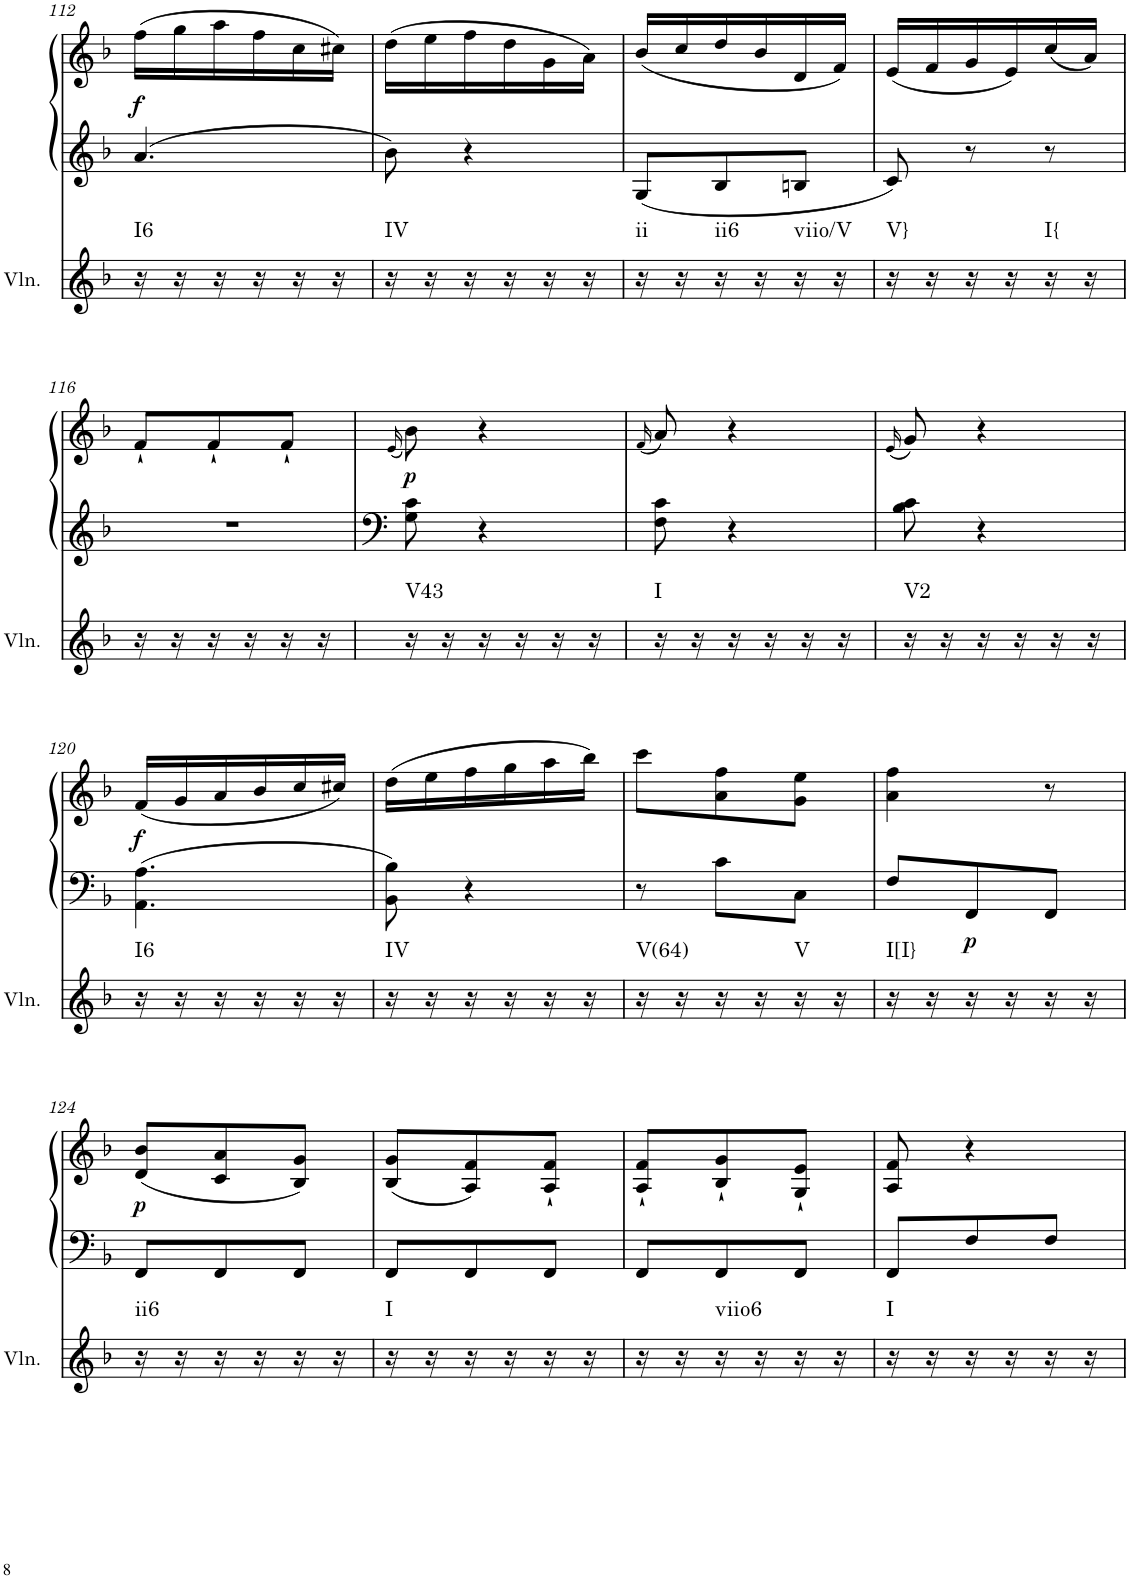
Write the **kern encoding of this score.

**kern	**harte	**kern	**kern	**dynam
*part2	*part2	*part1	*part1	*part1
*staff3	*	*staff2	*staff1	*staff1/2
*I"Violin	*	*I"Klavier linke Hand	*	*
*I'Vln.	*	*	*	*
!!LO:PB:g=z
*clefG2	*	*clefG2	*clefG2	*
*k[b-]	*	*k[b-]	*k[b-]	*
*M3/8	*	*M3/8	*M3/8	*
=112	=112	=112	=112	=112
!	!LO:H:kt=I6	!	!	!LO:DY:b
16r	N	4.a/	(16ff\LL	f
16r	.	.	16gg\	.
16r	.	.	16aa\	.
16r	.	.	16ff\	.
16r	.	.	16cc\	.
16r	.	.	16cc#X\JJ)	.
=113	=113	=113	=113	=113
!	!LO:H:kt=IV	!	!	!
16r	N	8b-\	(16dd\LL	.
16r	.	.	16ee\	.
16r	.	4r	16ff\	.
16r	.	.	16dd\	.
16r	.	.	16g\	.
16r	.	.	16a\JJ)	.
=114	=114	=114	=114	=114
!	!LO:H:kt=ii	!	!	!
16r	N	8G/L	(16b-/LL	.
16r	.	.	16cc/	.
!	!LO:H:kt=ii6	!	!	!
16r	N	8B-/	16dd/	.
16r	.	.	16b-/	.
!	!LO:H:kt=viio/V	!	!	!
16r	N	8Bn/J	16d/	.
16r	.	.	16f/JJ)	.
=115	=115	=115	=115	=115
!	!LO:H:kt=V}	!	!	!
16r	N	8c/	(16e/LL	.
16r	.	.	16f/	.
16r	.	8r	16g/	.
16r	.	.	16e/)	.
!	!LO:H:kt=I{	!	!	!
16r	N	8r	(16cc/	.
16r	.	.	16a/JJ)	.
!!LO:LB:g=z
=116	=116	=116	=116	=116
16r	.	4.r	8f`/L	.
16r	.	.	.	.
16r	.	.	8f`/	.
16r	.	.	.	.
16r	.	.	8f`/J	.
16r	.	.	.	.
=117	=117	=117	=117	=117
.	.	.	(16qe/	.
!	!LO:H:kt=V43	!	!	!LO:DY:b
16r	N	8G\ 8c\	8b-\)	p
16r	.	.	.	.
16r	.	4r	4r	.
16r	.	.	.	.
16r	.	.	.	.
16r	.	.	.	.
=118	=118	=118	=118	=118
.	.	.	(16qf/	.
!	!LO:H:kt=I	!	!	!
16r	N	8F\ 8c\	8a/)	.
16r	.	.	.	.
16r	.	4r	4r	.
16r	.	.	.	.
16r	.	.	.	.
16r	.	.	.	.
=119	=119	=119	=119	=119
.	.	.	(16qe/	.
!	!LO:H:kt=V2	!	!	!
16r	N	8B-\ 8c\	8g/)	.
16r	.	.	.	.
16r	.	4r	4r	.
16r	.	.	.	.
16r	.	.	.	.
16r	.	.	.	.
!!LO:LB:g=z
=120	=120	=120	=120	=120
!	!LO:H:kt=I6	!	!	!LO:DY:b
16r	N	4.AA\ 4.A\	(16f/LL	f
16r	.	.	16g/	.
16r	.	.	16a/	.
16r	.	.	16b-/	.
16r	.	.	16cc/	.
16r	.	.	16cc#X/JJ)	.
=121	=121	=121	=121	=121
!	!LO:H:kt=IV	!	!	!
16r	N	8BB-\ 8B-\	(16dd\LL	.
16r	.	.	16ee\	.
16r	.	4r	16ff\	.
16r	.	.	16gg\	.
16r	.	.	16aa\	.
16r	.	.	16bb-\JJ)	.
=122	=122	=122	=122	=122
!	!LO:H:kt=V(64)	!	!	!
16r	N	8r	8ccc\L	.
16r	.	.	.	.
16r	.	8c\L	8a\ 8ff\	.
16r	.	.	.	.
!	!LO:H:kt=V	!	!	!
16r	N	8C\J	8g\ 8ee\J	.
16r	.	.	.	.
=123	=123	=123	=123	=123
!	!LO:H:kt=I[I}	!	!	!
16r	N	8F/L	4a\ 4ff\	.
16r	.	.	.	.
!	!	!	!	!LO:DY:b=2
16r	.	8FF/	.	p
16r	.	.	.	.
16r	.	8FF/J	8r	.
16r	.	.	.	.
!!LO:LB:g=z
=124	=124	=124	=124	=124
!	!LO:H:kt=ii6	!	!	!LO:DY:b
16r	N	8FF/L	(8d/ 8b-/L	p
16r	.	.	.	.
16r	.	8FF/	8c/ 8a/	.
16r	.	.	.	.
16r	.	8FF/J	8B-/ 8g/J)	.
16r	.	.	.	.
=125	=125	=125	=125	=125
!	!LO:H:kt=I	!	!	!
16r	N	8FF/L	(8B-/ 8g/L	.
16r	.	.	.	.
16r	.	8FF/	8A/ 8f/)	.
16r	.	.	.	.
16r	.	8FF/J	8A/` 8f/`J	.
16r	.	.	.	.
=126	=126	=126	=126	=126
16r	.	8FF/L	8A/` 8f/`L	.
16r	.	.	.	.
!	!LO:H:kt=viio6	!	!	!
16r	N	8FF/	8B-/` 8g/`	.
16r	.	.	.	.
16r	.	8FF/J	8G/` 8e/`J	.
16r	.	.	.	.
=127	=127	=127	=127	=127
!	!LO:H:kt=I	!	!	!
16r	N	8FF/L	8A/ 8f/	.
16r	.	.	.	.
16r	.	8F/	4r	.
16r	.	.	.	.
16r	.	8F/J	.	.
16r	.	.	.	.
=	=	=	=	=
*-	*-	*-	*-	*-
